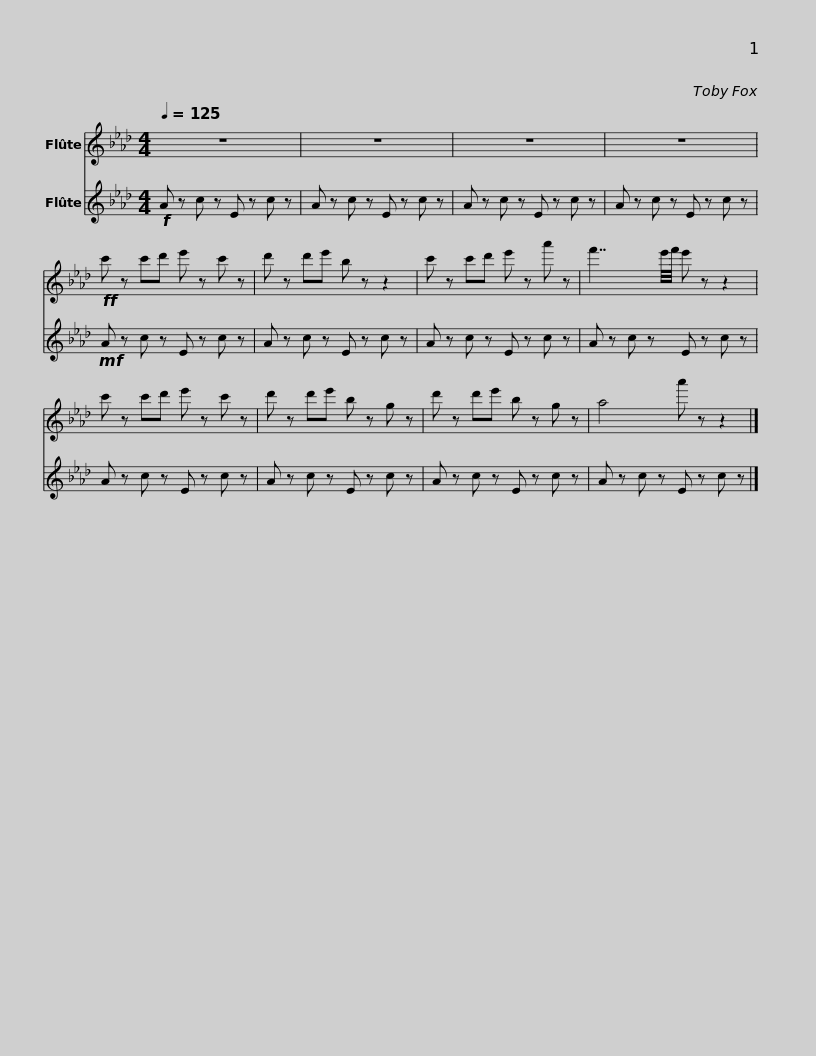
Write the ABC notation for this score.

X:1
%%score 1 2
L:1/8
Q:1/4=125
M:4/4
I:linebreak $
K:Ab
V:1 treble
V:2 treble
V:1
 z8 | z8 | z8 | z8 |$!ff! c' z c'd' e' z c' z | %5
 d' z d'e' b z z2 | c' z c'd' e' z a' z | f'7/2 e'/4f'/4 e' z z2 |$ c' z c'd' e' z c' z | d' z d'e' b z g z | %10
 d' z d'e' b z g z | a4 a' z z2 |] %12
V:2
!f! A z c z E z c z | A z c z E z c z | A z c z E z c z | A z c z E z c z |$!mf! A z c z E z c z | %5
 A z c z E z c z | A z c z E z c z | A z c z E z c z |$ A z c z E z c z | A z c z E z c z | %10
 A z c z E z c z | A z c z E z c z |] %12
